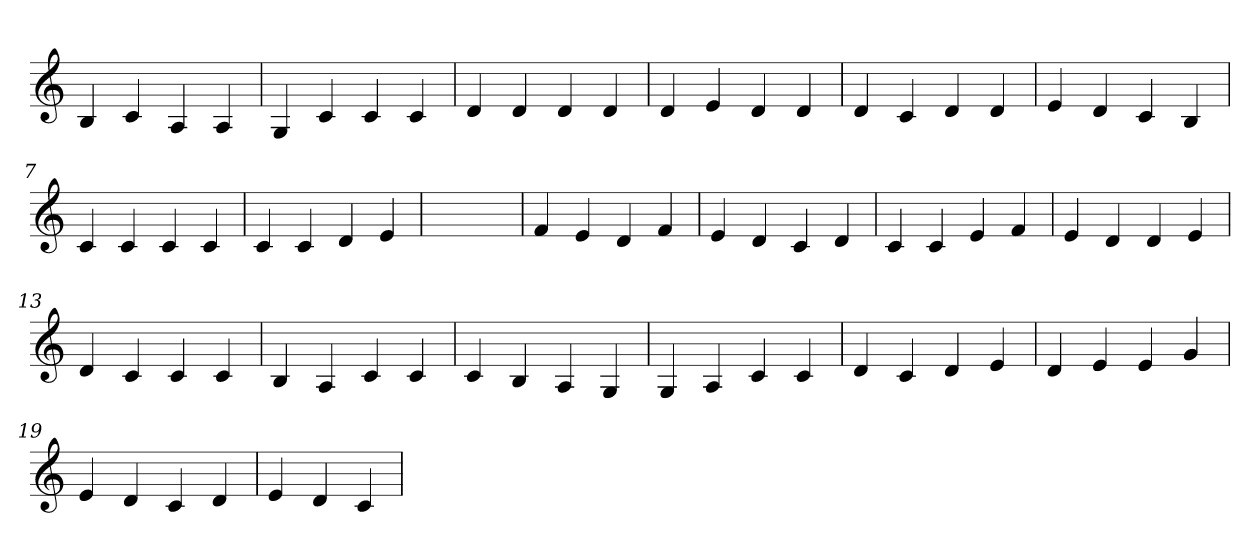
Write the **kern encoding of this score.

**kern
*part1
*staff1
*clefG2
=1
4B
4c
4A
4A
=2
4G
4c
4c
4c
=3
4d
4d
4d
4d
=4
4d
4e
4d
4d
=5
4d
4c
4d
4d
=6
4e
4d
4c
4B
=7
4c
4c
4c
4c
=8
4c
4c
4d
4e
=9
1ryy
=9
4f
4e
4d
4f
=10
4e
4d
4c
4d
=11
4c
4c
4e
4f
=12
4e
4d
4d
4e
=13
4d
4c
4c
4c
=14
4B
4A
4c
4c
=15
4c
4B
4A
4G
=16
4G
4A
4c
4c
=17
4d
4c
4d
4e
=18
4d
4e
4e
4g
=19
4e
4d
4c
4d
=20
4e
4d
4c
=
*-
